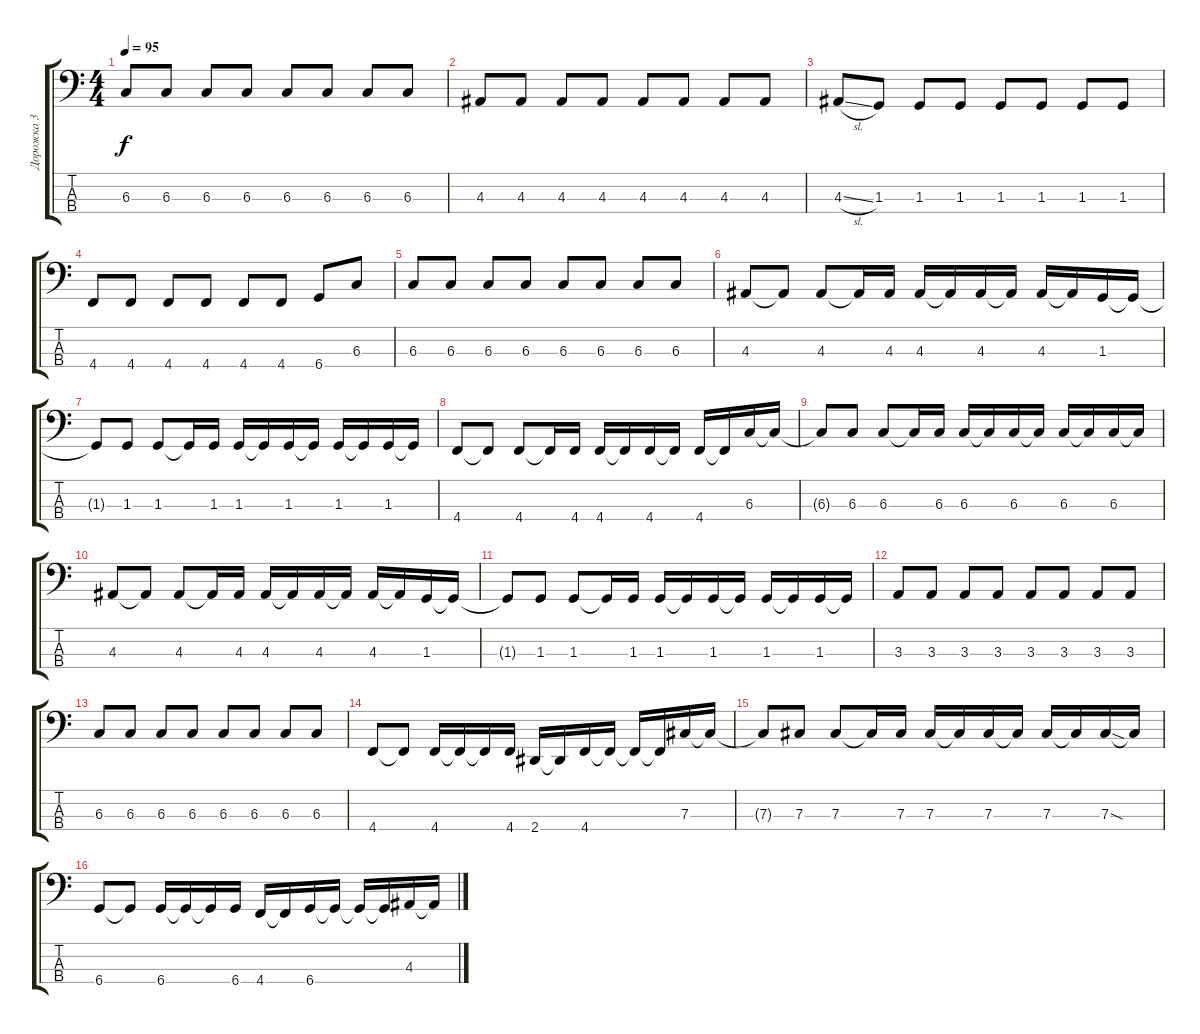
\track ("Дорожка 3" "Дорожка 3") {instrument electricbasspick}
\staff {score tabs}
\tuning (E2 B1 Gb1 Db1) {hide}
\ts (4 4)
\tempo 95
\clef f4
\ks c
6.3.8{dy f} 6.3.8 6.3.8 6.3.8 6.3.8 6.3.8 6.3.8 6.3.8 |
4.3.8 4.3.8 4.3.8 4.3.8 4.3.8 4.3.8 4.3.8 4.3.8 |
4.3{sl}.8 1.3.8 1.3.8 1.3.8 1.3.8 1.3.8 1.3.8 1.3.8 |
4.4.8 4.4.8 4.4.8 4.4.8 4.4.8 4.4.8 6.4.8 6.3.8 |
6.3.8 6.3.8 6.3.8 6.3.8 6.3.8 6.3.8 6.3.8 6.3.8 |
4.3.8 4.3{t}.8 4.3.8 4.3{t}.16 4.3.16 4.3.16 4.3{t}.16 4.3.16 4.3{t}.16 4.3.16 4.3{t}.16 1.3.16 1.3{t}.16 |
1.3{t}.8 1.3.8 1.3.8 1.3{t}.16 1.3.16 1.3.16 1.3{t}.16 1.3.16 1.3{t}.16 1.3.16 1.3{t}.16 1.3.16 1.3{t}.16 |
4.4.8 4.4{t}.8 4.4.8 4.4{t}.16 4.4.16 4.4.16 4.4{t}.16 4.4.16 4.4{t}.16 4.4.16 4.4{t}.16 6.3.16 6.3{t}.16 |
6.3{t}.8 6.3.8 6.3.8 6.3{t}.16 6.3.16 6.3.16 6.3{t}.16 6.3.16 6.3{t}.16 6.3.16 6.3{t}.16 6.3.16 6.3{t}.16 |
4.3.8 4.3{t}.8 4.3.8 4.3{t}.16 4.3.16 4.3.16 4.3{t}.16 4.3.16 4.3{t}.16 4.3.16 4.3{t}.16 1.3.16 1.3{t}.16 |
1.3{t}.8 1.3.8 1.3.8 1.3{t}.16 1.3.16 1.3.16 1.3{t}.16 1.3.16 1.3{t}.16 1.3.16 1.3{t}.16 1.3.16 1.3{t}.16 |
3.3.8 3.3.8 3.3.8 3.3.8 3.3.8 3.3.8 3.3.8 3.3.8 |
6.3.8 6.3.8 6.3.8 6.3.8 6.3.8 6.3.8 6.3.8 6.3.8 |
4.4.8 4.4{t}.8 4.4.16 4.4{t}.16 4.4{t}.16 4.4.16 2.4.16 2.4{t}.16 4.4.16 4.4{t}.16 4.4{t}.16 4.4{t}.16 7.3.16 7.3{t}.16 |
7.3{t}.8 7.3.8 7.3.8 7.3{t}.16 7.3.16 7.3.16 7.3{t}.16 7.3.16 7.3{t}.16 7.3.16 7.3{t}.16 7.3{sod}.16 7.3{t}.16 |
6.4.8 6.4{t}.8 6.4.16 6.4{t}.16 6.4{t}.16 6.4.16 4.4.16 4.4{t}.16 6.4.16 6.4{t}.16 6.4{t}.16 6.4{t}.16 4.3.16 4.3{t}.16
